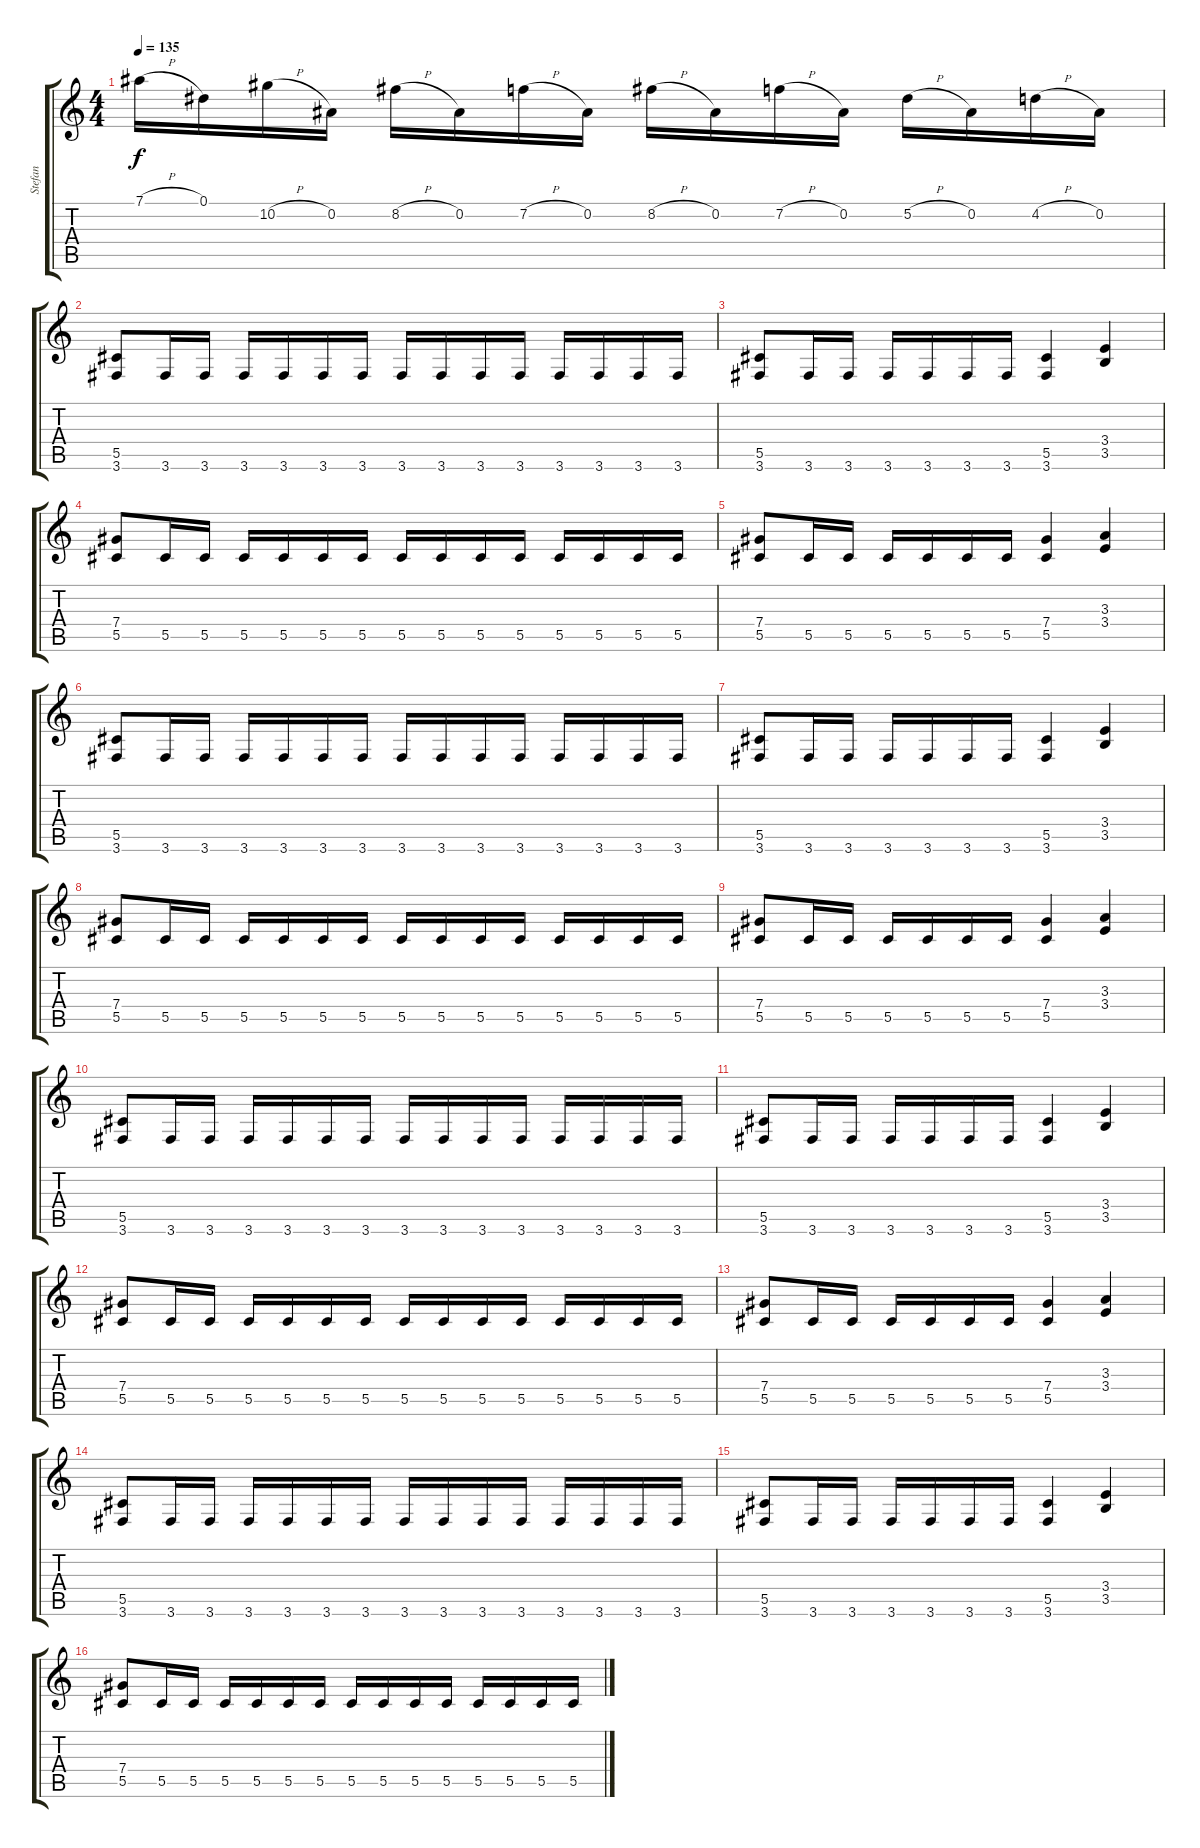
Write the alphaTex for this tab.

\track ("Stefan" "Stefan") {instrument distortionguitar}
\staff {score tabs}
\tuning (Eb4 Bb3 Gb3 Db3 Ab2 Eb2) {hide}
\ts (4 4)
\tempo 135
\clef g2
\ks c
7.1{h}.16{dy f} 0.1.16 10.2{h}.16 0.2.16 8.2{h}.16 0.2.16 7.2{h}.16 0.2.16 8.2{h}.16 0.2.16 7.2{h}.16 0.2.16 5.2{h}.16 0.2.16 4.2{h}.16 0.2.16 |
(5.5 3.6).8 3.6.16 3.6.16 3.6.16 3.6.16 3.6.16 3.6.16 3.6.16 3.6.16 3.6.16 3.6.16 3.6.16 3.6.16 3.6.16 3.6.16 |
(5.5 3.6).8 3.6.16 3.6.16 3.6.16 3.6.16 3.6.16 3.6.16 (5.5 3.6).4 (3.4 3.5).4 |
(7.4 5.5).8 5.5.16 5.5.16 5.5.16 5.5.16 5.5.16 5.5.16 5.5.16 5.5.16 5.5.16 5.5.16 5.5.16 5.5.16 5.5.16 5.5.16 |
(7.4 5.5).8 5.5.16 5.5.16 5.5.16 5.5.16 5.5.16 5.5.16 (7.4 5.5).4 (3.3 3.4).4 |
(5.5 3.6).8 3.6.16 3.6.16 3.6.16 3.6.16 3.6.16 3.6.16 3.6.16 3.6.16 3.6.16 3.6.16 3.6.16 3.6.16 3.6.16 3.6.16 |
(5.5 3.6).8 3.6.16 3.6.16 3.6.16 3.6.16 3.6.16 3.6.16 (5.5 3.6).4 (3.4 3.5).4 |
(7.4 5.5).8 5.5.16 5.5.16 5.5.16 5.5.16 5.5.16 5.5.16 5.5.16 5.5.16 5.5.16 5.5.16 5.5.16 5.5.16 5.5.16 5.5.16 |
(7.4 5.5).8 5.5.16 5.5.16 5.5.16 5.5.16 5.5.16 5.5.16 (7.4 5.5).4 (3.3 3.4).4 |
(5.5 3.6).8 3.6.16 3.6.16 3.6.16 3.6.16 3.6.16 3.6.16 3.6.16 3.6.16 3.6.16 3.6.16 3.6.16 3.6.16 3.6.16 3.6.16 |
(5.5 3.6).8 3.6.16 3.6.16 3.6.16 3.6.16 3.6.16 3.6.16 (5.5 3.6).4 (3.4 3.5).4 |
(7.4 5.5).8 5.5.16 5.5.16 5.5.16 5.5.16 5.5.16 5.5.16 5.5.16 5.5.16 5.5.16 5.5.16 5.5.16 5.5.16 5.5.16 5.5.16 |
(7.4 5.5).8 5.5.16 5.5.16 5.5.16 5.5.16 5.5.16 5.5.16 (7.4 5.5).4 (3.3 3.4).4 |
(5.5 3.6).8 3.6.16 3.6.16 3.6.16 3.6.16 3.6.16 3.6.16 3.6.16 3.6.16 3.6.16 3.6.16 3.6.16 3.6.16 3.6.16 3.6.16 |
(5.5 3.6).8 3.6.16 3.6.16 3.6.16 3.6.16 3.6.16 3.6.16 (5.5 3.6).4 (3.4 3.5).4 |
(7.4 5.5).8 5.5.16 5.5.16 5.5.16 5.5.16 5.5.16 5.5.16 5.5.16 5.5.16 5.5.16 5.5.16 5.5.16 5.5.16 5.5.16 5.5.16
